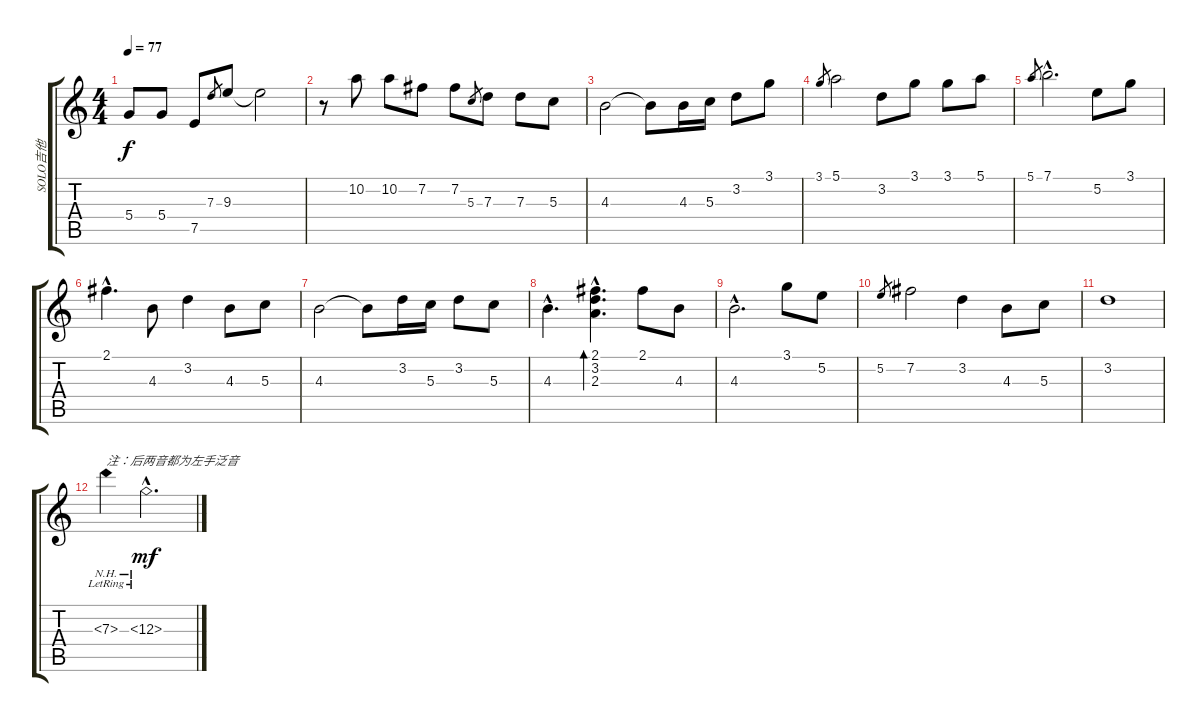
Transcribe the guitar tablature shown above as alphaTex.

\track ("SOLO吉他" "SOLO吉他") {instrument electricguitarclean}
\staff {score tabs}
\tuning (E4 B3 G3 D3 A2 E2) {hide}
\ts (4 4)
\tempo 77
\clef g2
\ks c
5.4.8{dy f} 5.4.8 7.5.8 7.3.8{gr} 9.3.8 9.3{t}.2 |
r.8 10.2.8 10.2.8 7.2.8 7.2.8 5.3.8{gr} 7.3.8 7.3.8 5.3.8 |
4.3.2 4.3{t}.8 4.3.16 5.3.16 3.2.8 3.1.8 |
3.1.8{gr} 5.1.2 3.2.8 3.1.8 3.1.8 5.1.8 |
5.1.8{gr} 7.1{hac}.2{d} 5.2.8 3.1.8 |
2.1{hac}.4{d} 4.3.8 3.2.4 4.3.8 5.3.8 |
4.3.2 4.3{t}.8 3.2.16 5.3.16 3.2.8 5.3.8 |
4.3{hac}.4{d} (2.1{hac} 3.2{hac} 2.3{hac}).4{d bd 60} 2.1.8 4.3.8 |
4.3{hac}.2{d} 3.1.8 5.2.8 |
5.2.8{gr} 7.2.2 3.2.4 4.3.8 5.3.8 |
3.2.1 |
7.3{nh lr}.4{txt "注：后两音都为左手泛音" volume 8} 12.3{nh hac lr}.2{d dy mf}
